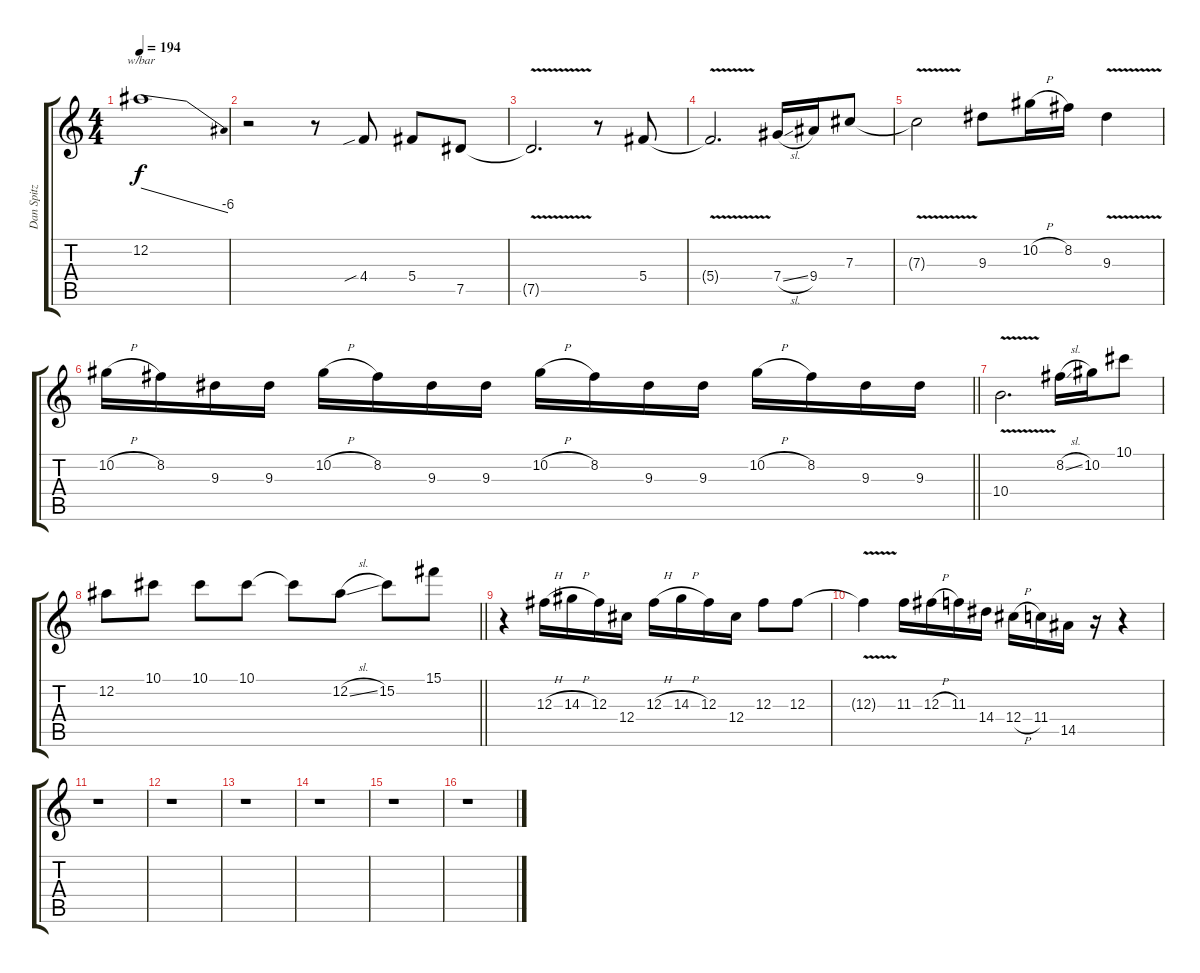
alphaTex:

\track ("Dan Spitz Lead" "Dan Spitz ") {instrument overdrivenguitar}
\staff {score tabs}
\tuning (Eb4 Bb3 Gb3 Db3 Ab2 Eb2) {hide}
\ts (4 4)
\tempo 194
\clef g2
\ks c
12.2{t}.1{tbe (dive default 0 0 60 -24) dy f} |
r.2 r.8 4.4{sib}.8 5.4.8 7.5.8 |
7.5{v t}.2{d} r.8 5.4.8 |
5.4{v t}.2{d} 7.4{sl}.16 9.4.16 7.3.8 |
7.3{v t}.2 9.3.8 10.2{h}.16 8.2.16 9.3{v}.4 |
\barLineRight lightlight
10.2{h}.16 8.2.16 9.3.16 9.3.16 10.2{h}.16 8.2.16 9.3.16 9.3.16 10.2{h}.16 8.2.16 9.3.16 9.3.16 10.2{h}.16 8.2.16 9.3.16 9.3.16 |
10.4{v}.2{d} 8.2{sl}.16 10.2.16 10.1.8 |
\barLineRight lightlight
12.2.8 10.1.8 10.1.8 10.1.8 10.1{t}.8 12.2{sl}.8 15.2.8 15.1.8 |
r.4 12.3{h}.16 14.3{h}.16 12.3.16 12.4.16 12.3{h}.16 14.3{h}.16 12.3.16 12.4.16 12.3.8 12.3.8 |
12.3{v t}.4 11.3.16 12.3{h}.16 11.3.16 14.4.16 12.4{h}.16 11.4.16 14.5.16 r.16 r.4 |
r.1 |
r.1 |
r.1 |
r.1 |
r.1 |
r.1
